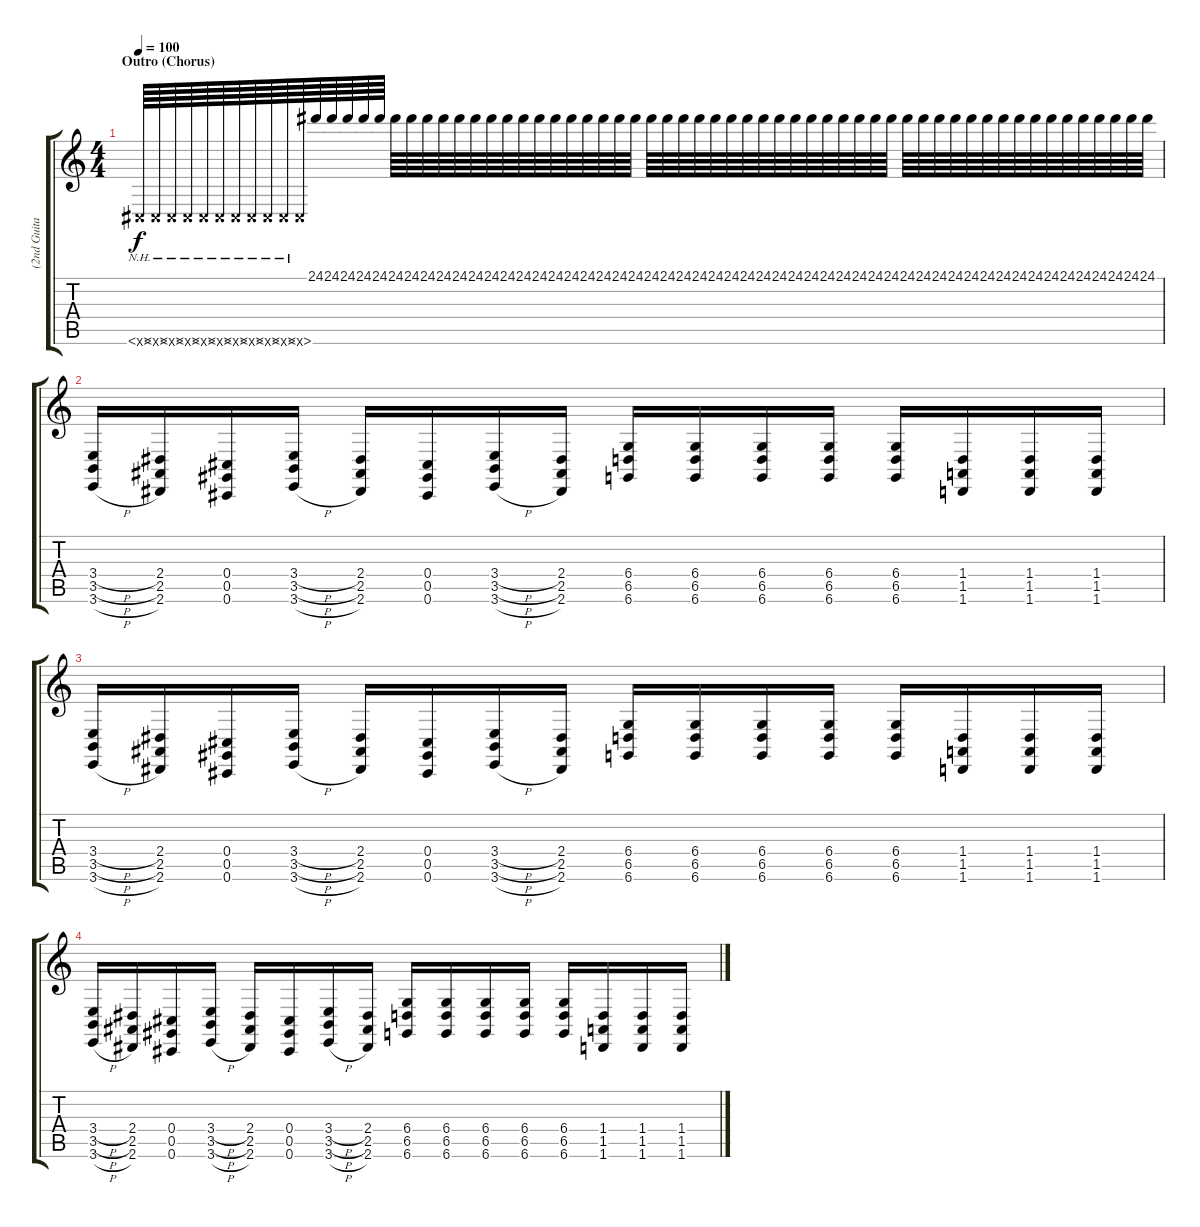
\track ("(2nd Guitar)" "(2nd Guita") {instrument lead5charang}
\staff {score tabs}
\tuning (Eb4 Bb3 Gb3 Db3 Ab2 Db2) {hide}
\ts (4 4)
\section ("" "Outro (Chorus)")
\tempo 100
\clef g2
\ks c
0.6{nh x}.64{dy f} 0.6{nh x}.64 0.6{nh x}.64 0.6{nh x}.64 0.6{nh x}.64 0.6{nh x}.64 0.6{nh x}.64 0.6{nh x}.64 0.6{nh x}.64 0.6{nh x}.64 0.6{nh x}.64 24.1.64{volume 11 instrument overdrivenguitar} 24.1.64 24.1.64 24.1.64 24.1.64 24.1.64 24.1.64 24.1.64 24.1.64 24.1.64 24.1.64 24.1.64 24.1.64 24.1.64 24.1.64 24.1.64 24.1.64 24.1.64 24.1.64 24.1.64 24.1.64 24.1.64 24.1.64 24.1.64 24.1.64 24.1.64 24.1.64 24.1.64 24.1.64 24.1.64 24.1.64 24.1.64 24.1.64 24.1.64 24.1.64 24.1.64 24.1.64 24.1.64 24.1.64 24.1.64 24.1.64 24.1.64 24.1.64 24.1.64 24.1.64 24.1.64 24.1.64 24.1.64 24.1.64 24.1.64 24.1.64 24.1.64 24.1.64 |
(3.4{h} 3.5{h} 3.6{h}).16 (2.4 2.5 2.6).16 (0.4 0.5 0.6).16 (3.4{h} 3.5{h} 3.6{h}).16 (2.4 2.5 2.6).16 (0.4 0.5 0.6).16 (3.4{h} 3.5{h} 3.6{h}).16 (2.4 2.5 2.6).16 (6.4 6.5 6.6).16 (6.4 6.5 6.6).16 (6.4 6.5 6.6).16 (6.4 6.5 6.6).16 (6.4 6.5 6.6).16 (1.4 1.5 1.6).16 (1.4 1.5 1.6).16 (1.4 1.5 1.6).16 |
(3.4{h} 3.5{h} 3.6{h}).16 (2.4 2.5 2.6).16 (0.4 0.5 0.6).16 (3.4{h} 3.5{h} 3.6{h}).16 (2.4 2.5 2.6).16 (0.4 0.5 0.6).16 (3.4{h} 3.5{h} 3.6{h}).16 (2.4 2.5 2.6).16 (6.4 6.5 6.6).16 (6.4 6.5 6.6).16 (6.4 6.5 6.6).16 (6.4 6.5 6.6).16 (6.4 6.5 6.6).16 (1.4 1.5 1.6).16 (1.4 1.5 1.6).16 (1.4 1.5 1.6).16 |
(3.4{h} 3.5{h} 3.6{h}).16 (2.4 2.5 2.6).16 (0.4 0.5 0.6).16 (3.4{h} 3.5{h} 3.6{h}).16 (2.4 2.5 2.6).16 (0.4 0.5 0.6).16 (3.4{h} 3.5{h} 3.6{h}).16 (2.4 2.5 2.6).16 (6.4 6.5 6.6).16 (6.4 6.5 6.6).16 (6.4 6.5 6.6).16 (6.4 6.5 6.6).16 (6.4 6.5 6.6).16 (1.4 1.5 1.6).16 (1.4 1.5 1.6).16 (1.4 1.5 1.6).16
